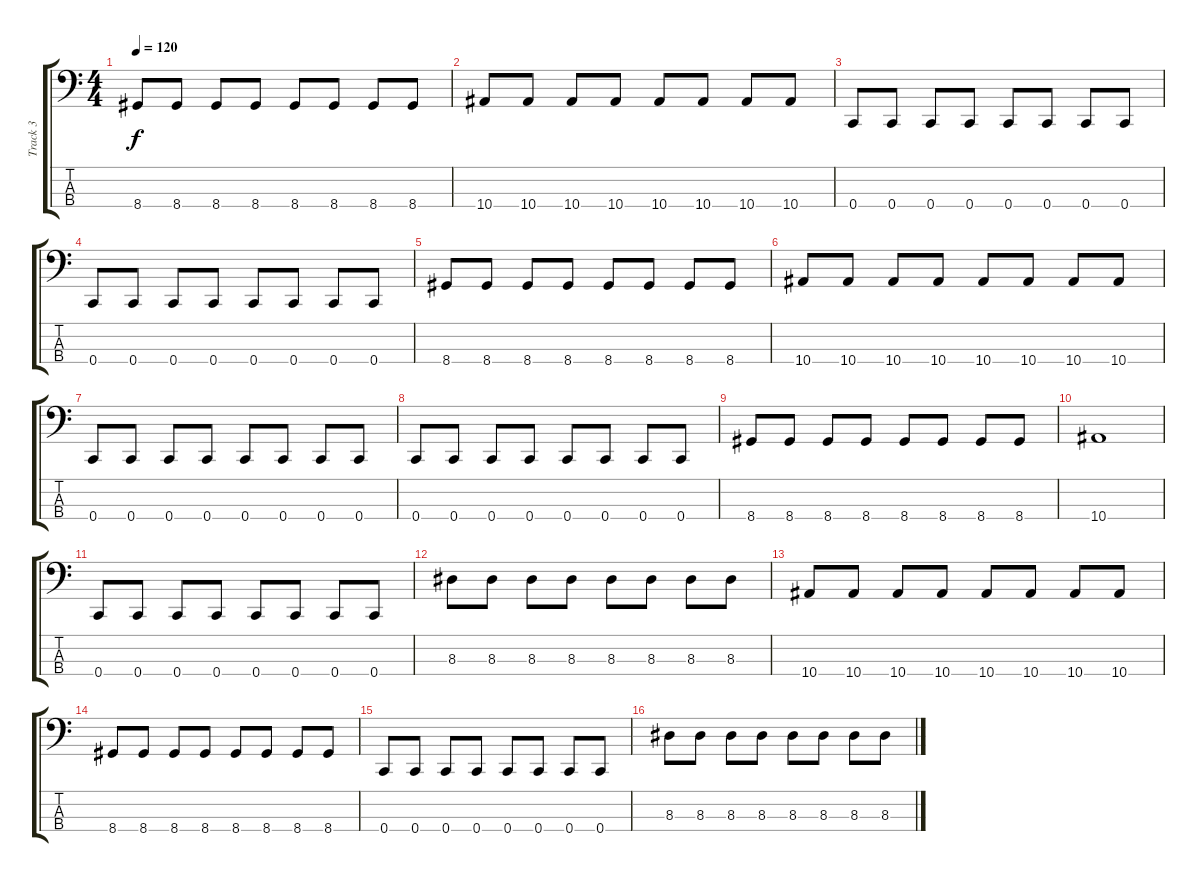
\track ("Track 3" "Track 3") {instrument electricbassfinger}
\staff {score tabs}
\tuning (F2 C2 G1 C1) {hide}
\ts (4 4)
\tempo 120
\clef f4
\ks c
8.4.8{dy f} 8.4.8 8.4.8 8.4.8 8.4.8 8.4.8 8.4.8 8.4.8 |
10.4.8 10.4.8 10.4.8 10.4.8 10.4.8 10.4.8 10.4.8 10.4.8 |
0.4.8 0.4.8 0.4.8 0.4.8 0.4.8 0.4.8 0.4.8 0.4.8 |
0.4.8 0.4.8 0.4.8 0.4.8 0.4.8 0.4.8 0.4.8 0.4.8 |
8.4.8 8.4.8 8.4.8 8.4.8 8.4.8 8.4.8 8.4.8 8.4.8 |
10.4.8 10.4.8 10.4.8 10.4.8 10.4.8 10.4.8 10.4.8 10.4.8 |
0.4.8 0.4.8 0.4.8 0.4.8 0.4.8 0.4.8 0.4.8 0.4.8 |
0.4.8 0.4.8 0.4.8 0.4.8 0.4.8 0.4.8 0.4.8 0.4.8 |
8.4.8 8.4.8 8.4.8 8.4.8 8.4.8 8.4.8 8.4.8 8.4.8 |
10.4.1 |
0.4.8{volume 16} 0.4.8 0.4.8 0.4.8 0.4.8 0.4.8 0.4.8 0.4.8 |
8.3.8 8.3.8 8.3.8 8.3.8 8.3.8 8.3.8 8.3.8 8.3.8 |
10.4.8 10.4.8 10.4.8 10.4.8 10.4.8 10.4.8 10.4.8 10.4.8 |
8.4.8 8.4.8 8.4.8 8.4.8 8.4.8 8.4.8 8.4.8 8.4.8 |
0.4.8 0.4.8 0.4.8 0.4.8 0.4.8 0.4.8 0.4.8 0.4.8 |
8.3.8 8.3.8 8.3.8 8.3.8 8.3.8 8.3.8 8.3.8 8.3.8
